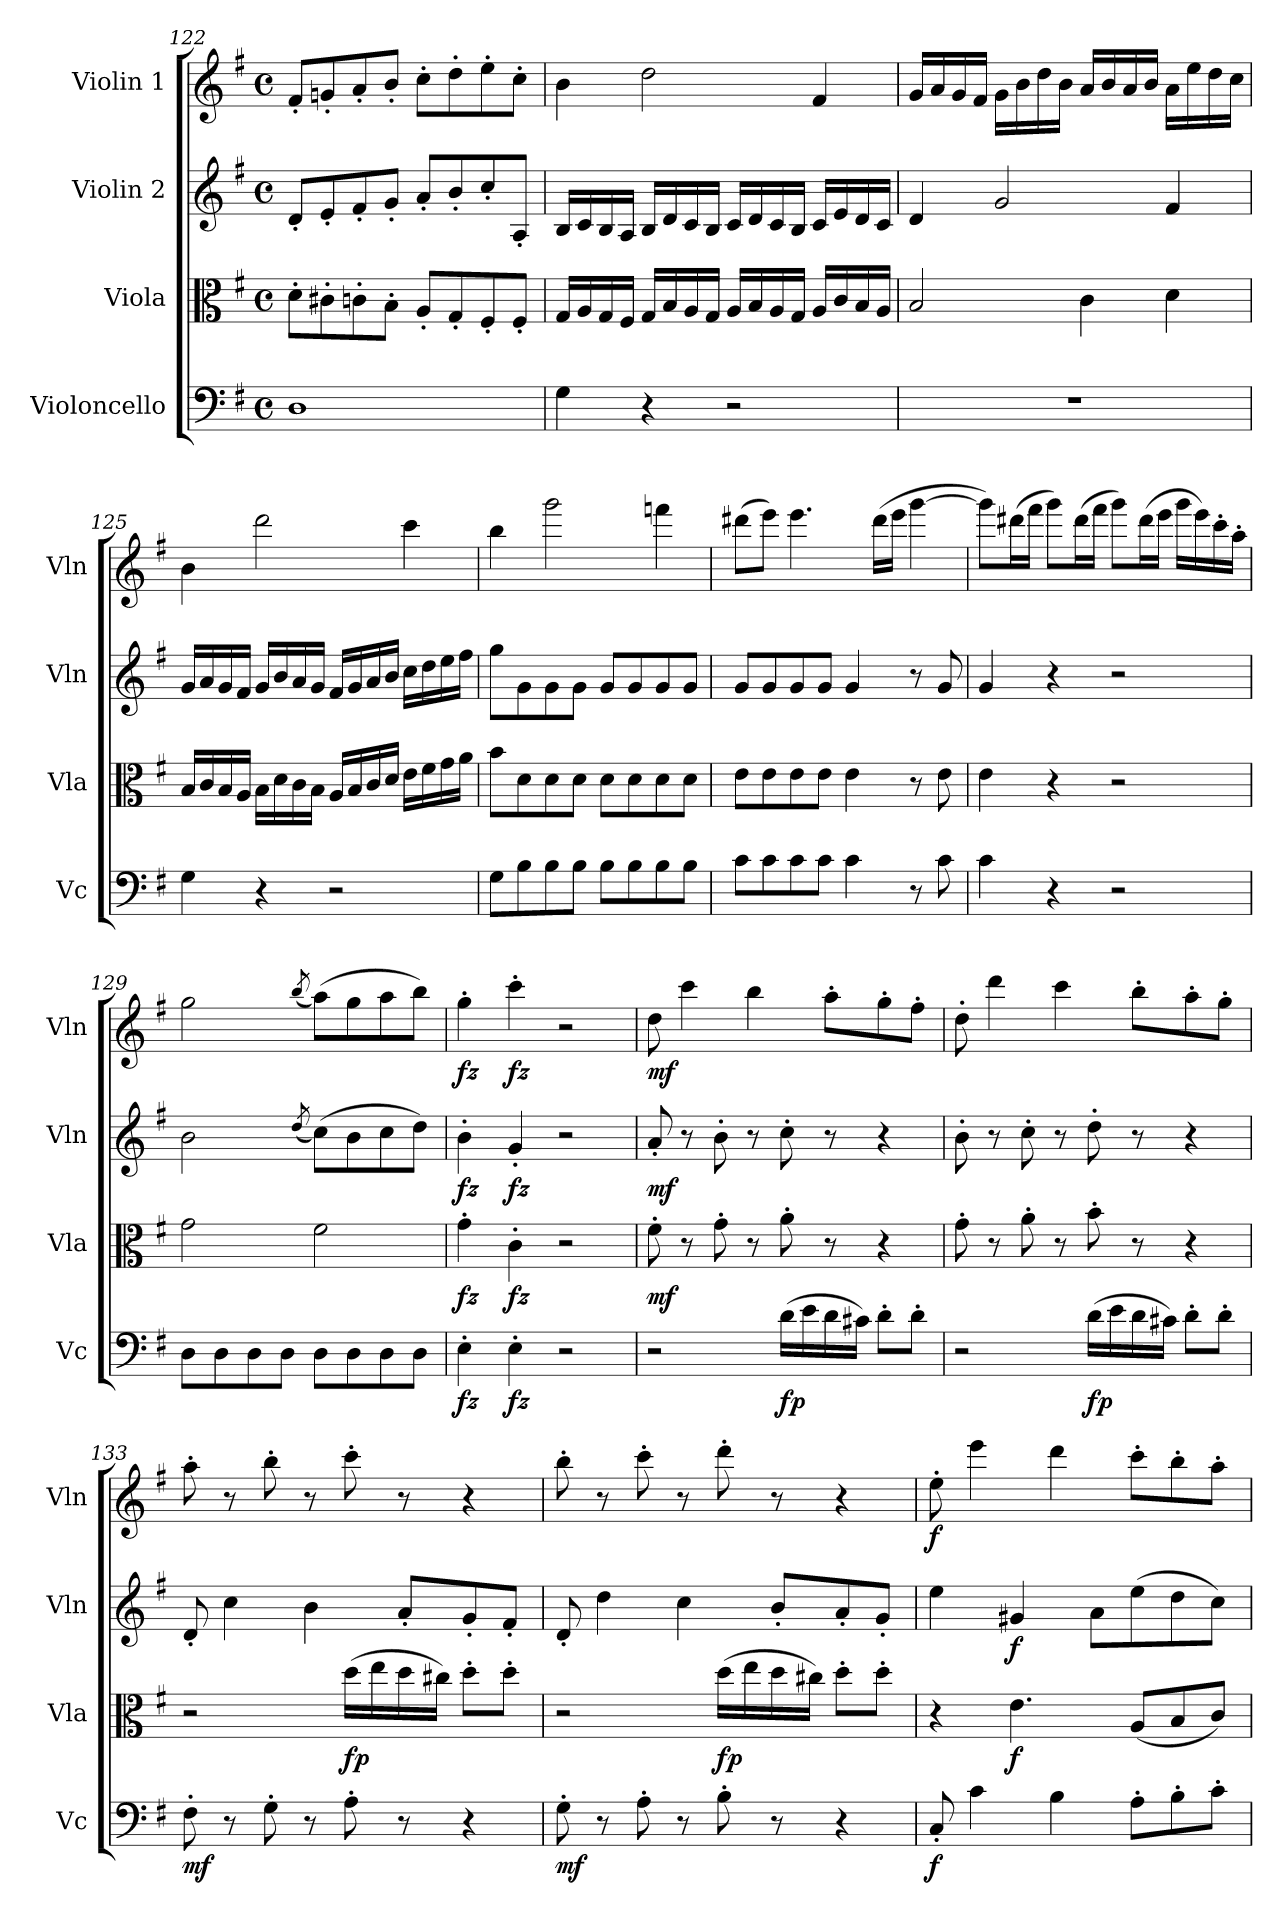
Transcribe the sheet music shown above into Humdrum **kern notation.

**kern	**dynam	**kern	**dynam	**kern	**dynam	**kern	**dynam
*part4	*part4	*part3	*part3	*part2	*part2	*part1	*part1
*staff4	*staff4	*staff3	*staff3	*staff2	*staff2	*staff1	*staff1
*I"Violoncello	*	*I"Viola	*	*I"Violin 2	*	*I"Violin 1	*
*I'Vc	*	*I'Vla	*	*I'Vln	*	*I'Vln	*
*clefF4	*	*clefC3	*	*clefG2	*	*clefG2	*
*k[f#]	*	*k[f#]	*	*k[f#]	*	*k[f#]	*
*M4/4	*	*M4/4	*	*M4/4	*	*M4/4	*
*met(c)	*	*met(c)	*	*met(c)	*	*met(c)	*
=122	=122	=122	=122	=122	=122	=122	=122
1D	.	8d'\L	.	8d'/L	.	8f#'/L	.
.	.	8c#X'\	.	8e'/	.	8gn'/	.
.	.	8cn'\	.	8f#'/	.	8a'/	.
.	.	8B'\J	.	8g'/J	.	8b'/J	.
.	.	8A'/L	.	8a'/L	.	8cc'\L	.
.	.	8G'/	.	8b'/	.	8dd'\	.
.	.	8F#'/	.	8cc'/	.	8ee'\	.
.	.	8F#'/J	.	8A'/J	.	8cc'\J	.
=123	=123	=123	=123	=123	=123	=123	=123
4G\	.	16G/LL	.	16B/LL	.	4b\	.
.	.	16A/	.	16c/	.	.	.
.	.	16G/	.	16B/	.	.	.
.	.	16F#/JJ	.	16A/JJ	.	.	.
4r	.	16G/LL	.	16B/LL	.	2dd\	.
.	.	16B/	.	16d/	.	.	.
.	.	16A/	.	16c/	.	.	.
.	.	16G/JJ	.	16B/JJ	.	.	.
2r	.	16A/LL	.	16c/LL	.	.	.
.	.	16B/	.	16d/	.	.	.
.	.	16A/	.	16c/	.	.	.
.	.	16G/JJ	.	16B/JJ	.	.	.
.	.	16A/LL	.	16c/LL	.	4f#/	.
.	.	16c/	.	16e/	.	.	.
.	.	16B/	.	16d/	.	.	.
.	.	16A/JJ	.	16c/JJ	.	.	.
!!LO:LB:g=z
=124	=124	=124	=124	=124	=124	=124	=124
1r	.	2B/	.	4d/	.	16g/LL	.
.	.	.	.	.	.	16a/	.
.	.	.	.	.	.	16g/	.
.	.	.	.	.	.	16f#/JJ	.
.	.	.	.	2g/	.	16g\LL	.
.	.	.	.	.	.	16b\	.
.	.	.	.	.	.	16dd\	.
.	.	.	.	.	.	16b\JJ	.
.	.	4c\	.	.	.	16a/LL	.
.	.	.	.	.	.	16b/	.
.	.	.	.	.	.	16a/	.
.	.	.	.	.	.	16b/JJ	.
.	.	4d\	.	4f#/	.	16a\LL	.
.	.	.	.	.	.	16ee\	.
.	.	.	.	.	.	16dd\	.
.	.	.	.	.	.	16cc\JJ	.
=125	=125	=125	=125	=125	=125	=125	=125
4G\	.	16B/LL	.	16g/LL	.	4b\	.
.	.	16c/	.	16a/	.	.	.
.	.	16B/	.	16g/	.	.	.
.	.	16A/JJ	.	16f#/JJ	.	.	.
4r	.	16B\LL	.	16g/LL	.	2ddd\	.
.	.	16d\	.	16b/	.	.	.
.	.	16c\	.	16a/	.	.	.
.	.	16B\JJ	.	16g/JJ	.	.	.
2r	.	16A/LL	.	16f#/LL	.	.	.
.	.	16B/	.	16g/	.	.	.
.	.	16c/	.	16a/	.	.	.
.	.	16d/JJ	.	16b/JJ	.	.	.
.	.	16e\LL	.	16cc\LL	.	4ccc\	.
.	.	16f#\	.	16dd\	.	.	.
.	.	16g\	.	16ee\	.	.	.
.	.	16a\JJ	.	16ff#\JJ	.	.	.
=126	=126	=126	=126	=126	=126	=126	=126
8G\L	.	8b\L	.	8gg\L	.	4bb\	.
8B\	.	8d\	.	8g\	.	.	.
8B\	.	8d\	.	8g\	.	2ggg\	.
8B\J	.	8d\J	.	8g\J	.	.	.
8B\L	.	8d\L	.	8g/L	.	.	.
8B\	.	8d\	.	8g/	.	.	.
8B\	.	8d\	.	8g/	.	4fffn\	.
8B\J	.	8d\J	.	8g/J	.	.	.
!!LO:LB:g=z
=127	=127	=127	=127	=127	=127	=127	=127
8c\L	.	8e\L	.	8g/L	.	(8ddd#X\L	.
8c\	.	8e\	.	8g/	.	8eee\J)	.
8c\	.	8e\	.	8g/	.	4.eee\	.
8c\J	.	8e\J	.	8g/J	.	.	.
4c\	.	4e\	.	4g/	.	.	.
.	.	.	.	.	.	(16ddd#\LL	.
.	.	.	.	.	.	16eee\JJ	.
8r	.	8r	.	8r	.	[4ggg\	.
8c\	.	8e\	.	8g/	.	.	.
=128	=128	=128	=128	=128	=128	=128	=128
4c\	.	4e\	.	4g/	.	8ggg\L])	.
.	.	.	.	.	.	(16ddd#X\L	.
.	.	.	.	.	.	16fff#\JJ	.
4r	.	4r	.	4r	.	8ggg\L)	.
.	.	.	.	.	.	(16ddd#\L	.
.	.	.	.	.	.	16fff#\JJ	.
2r	.	2r	.	2r	.	8ggg\L)	.
.	.	.	.	.	.	(16ddd#\L	.
.	.	.	.	.	.	16eee\JJ	.
.	.	.	.	.	.	16ggg\LL	.
.	.	.	.	.	.	16eee\)	.
.	.	.	.	.	.	16ccc'\	.
.	.	.	.	.	.	16aa'\JJ	.
=129	=129	=129	=129	=129	=129	=129	=129
8D\L	.	2g\	.	2b\	.	2gg\	.
8D\	.	.	.	.	.	.	.
8D\	.	.	.	.	.	.	.
8D\J	.	.	.	.	.	.	.
.	.	.	.	(8qdd/	.	(8qbb/	.
8D\L	.	2f#\	.	(8cc\L)	.	(8aa\L)	.
8D\	.	.	.	8b\	.	8gg\	.
8D\	.	.	.	8cc\	.	8aa\	.
8D\J	.	.	.	8dd\J)	.	8bb\J)	.
=130	=130	=130	=130	=130	=130	=130	=130
!	!LO:DY:b	!	!LO:DY:b	!	!LO:DY:b	!	!LO:DY:b
4E'\	fz	4g'\	fz	4b'\	fz	4gg'\	fz
!	!LO:DY:b	!	!LO:DY:b	!	!LO:DY:b	!	!LO:DY:b
4E'\	fz	4c'\	fz	4g'/	fz	4ccc'\	fz
2r	.	2r	.	2r	.	2r	.
!!LO:PB:g=z
=131	=131	=131	=131	=131	=131	=131	=131
!	!	!	!LO:DY:b	!	!LO:DY:b	!	!LO:DY:b
2r	.	8f#'\	mf	8a'/	mf	8dd\	mf
.	.	8r	.	8r	.	4ccc\	.
.	.	8g'\	.	8b'\	.	.	.
.	.	8r	.	8r	.	4bb\	.
!	!LO:DY:b	!	!	!	!	!	!
(16d\LL	fp	8a'\	.	8cc'\	.	.	.
16e\	.	.	.	.	.	.	.
16d\	.	8r	.	8r	.	8aa'\L	.
16c#X\JJ)	.	.	.	.	.	.	.
8d'\L	.	4r	.	4r	.	8gg'\	.
8d'\J	.	.	.	.	.	8ff#'\J	.
=132	=132	=132	=132	=132	=132	=132	=132
2r	.	8g'\	.	8b'\	.	8dd'\	.
.	.	8r	.	8r	.	4ddd\	.
.	.	8a'\	.	8cc'\	.	.	.
.	.	8r	.	8r	.	4ccc\	.
!	!LO:DY:b	!	!	!	!	!	!
(16d\LL	fp	8b'\	.	8dd'\	.	.	.
16e\	.	.	.	.	.	.	.
16d\	.	8r	.	8r	.	8bb'\L	.
16c#X\JJ)	.	.	.	.	.	.	.
8d'\L	.	4r	.	4r	.	8aa'\	.
8d'\J	.	.	.	.	.	8gg'\J	.
=133	=133	=133	=133	=133	=133	=133	=133
!	!LO:DY:b	!	!	!	!	!	!
8F#'\	mf	2r	.	8d'/	.	8aa'\	.
8r	.	.	.	4cc\	.	8r	.
8G'\	.	.	.	.	.	8bb'\	.
8r	.	.	.	4b\	.	8r	.
!	!	!	!LO:DY:b	!	!	!	!
8A'\	.	(16dd\LL	fp	.	.	8ccc'\	.
.	.	16ee\	.	.	.	.	.
8r	.	16dd\	.	8a'/L	.	8r	.
.	.	16cc#X\JJ)	.	.	.	.	.
4r	.	8dd'\L	.	8g'/	.	4r	.
.	.	8dd'\J	.	8f#'/J	.	.	.
!!LO:LB:g=z
=134	=134	=134	=134	=134	=134	=134	=134
!	!LO:DY:b	!	!	!	!	!	!
8G'\	mf	2r	.	8d'/	.	8bb'\	.
8r	.	.	.	4dd\	.	8r	.
8A'\	.	.	.	.	.	8ccc'\	.
8r	.	.	.	4cc\	.	8r	.
!	!	!	!LO:DY:b	!	!	!	!
8B'\	.	(16dd\LL	fp	.	.	8ddd'\	.
.	.	16ee\	.	.	.	.	.
8r	.	16dd\	.	8b'/L	.	8r	.
.	.	16cc#X\JJ)	.	.	.	.	.
4r	.	8dd'\L	.	8a'/	.	4r	.
.	.	8dd'\J	.	8g'/J	.	.	.
!!LO:LB:g=z
=135	=135	=135	=135	=135	=135	=135	=135
!	!LO:DY:b	!	!	!	!	!	!LO:DY:b
8C'/	f	4r	.	4ee\	.	8ee'\	f
4c\	.	.	.	.	.	4eee\	.
!	!	!	!LO:DY:b	!	!LO:DY:b	!	!
.	.	4.e\	f	4g#X/	f	.	.
4B\	.	.	.	.	.	4ddd\	.
.	.	.	.	8a\L	.	.	.
8A'\L	.	(8A/L	.	(8ee\	.	8ccc'\L	.
8B'\	.	8B/	.	8dd\	.	8bb'\	.
8c'\J	.	8c/J)	.	8cc\J)	.	8aa'\J	.
=	=	=	=	=	=	=	=
*-	*-	*-	*-	*-	*-	*-	*-
